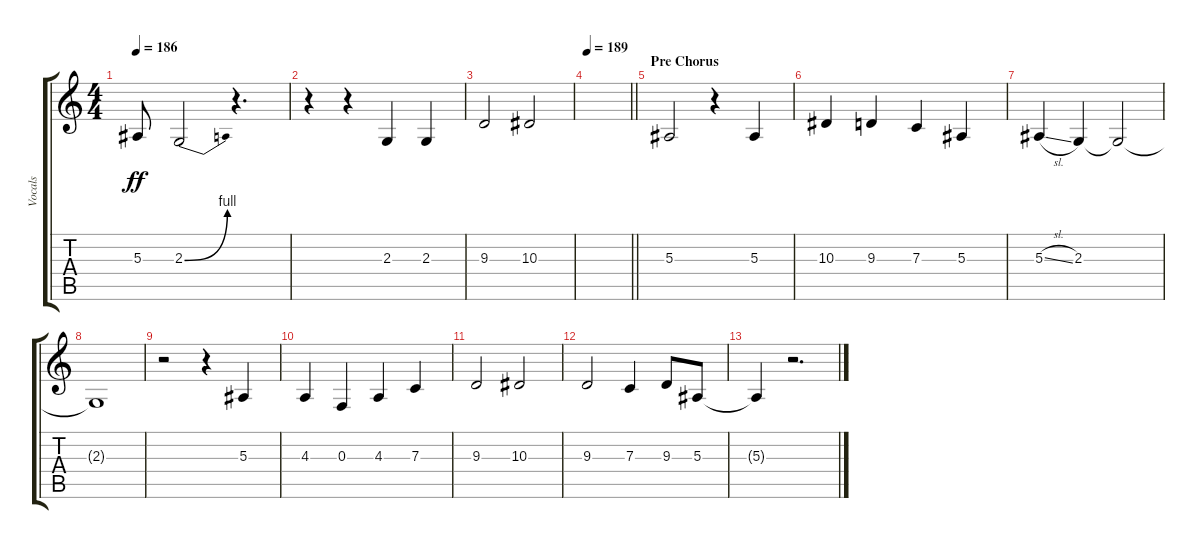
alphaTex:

\track ("Vocals" "Vocals") {instrument bassoon}
\staff {score tabs}
\tuning (D4 A3 F3 C3 G2 D2) {hide}
\ts (4 4)
\tempo 186
\clef g2
\ks c
5.3{t}.8{dy ff} 2.3{be (bend 0 0 60 4)}.2 r.4{d} |
r.4 r.4 2.3.4 2.3.4 |
9.3.2 10.3.2 |
\tempo 189
\barLineRight lightlight
|
\section ("" "Pre Chorus")
5.3.2 r.4 5.3.4 |
10.3.4 9.3.4 7.3.4 5.3.4 |
5.3{sl}.4 2.3.4 2.3{t}.2 |
2.3{t}.1 |
r.2 r.4 5.3.4 |
4.3.4 0.3.4 4.3.4 7.3.4 |
9.3.2 10.3.2 |
9.3.2 7.3.4 9.3.8 5.3.8 |
5.3{t}.4 r.2{d}
